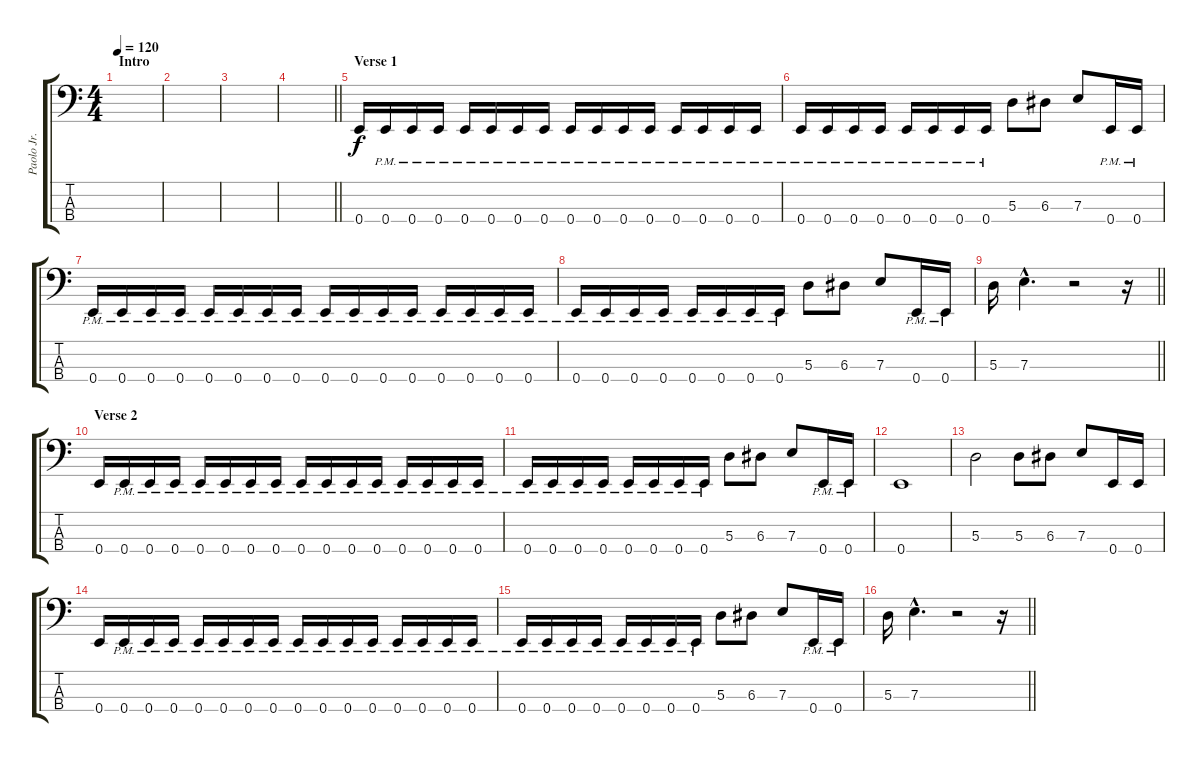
\track ("Paolo Jr." "Paolo Jr.") {instrument electricbasspick}
\staff {score tabs}
\tuning (G2 D2 A1 E1) {hide}
\ts (4 4)
\section ("" "Intro")
\tempo 120
\clef f4
\ks c
|
|
|
\barLineRight lightlight
|
\section ("" "Verse 1")
0.4.16 0.4{pm}.16 0.4{pm}.16 0.4{pm}.16 0.4{pm}.16 0.4{pm}.16 0.4{pm}.16 0.4{pm}.16 0.4{pm}.16 0.4{pm}.16 0.4{pm}.16 0.4{pm}.16 0.4{pm}.16 0.4{pm}.16 0.4{pm}.16 0.4{pm}.16 |
0.4{pm}.16 0.4{pm}.16 0.4{pm}.16 0.4{pm}.16 0.4{pm}.16 0.4{pm}.16 0.4{pm}.16 0.4{pm}.16 5.3.8 6.3.8 7.3.8 0.4{pm}.16 0.4{pm}.16 |
0.4{pm}.16 0.4{pm}.16 0.4{pm}.16 0.4{pm}.16 0.4{pm}.16 0.4{pm}.16 0.4{pm}.16 0.4{pm}.16 0.4{pm}.16 0.4{pm}.16 0.4{pm}.16 0.4{pm}.16 0.4{pm}.16 0.4{pm}.16 0.4{pm}.16 0.4{pm}.16 |
0.4{pm}.16 0.4{pm}.16 0.4{pm}.16 0.4{pm}.16 0.4{pm}.16 0.4{pm}.16 0.4{pm}.16 0.4{pm}.16 5.3.8 6.3.8 7.3.8 0.4{pm}.16 0.4{pm}.16 |
\barLineRight lightlight
5.3.16 7.3{hac}.4{d} r.2 r.16 |
\section ("" "Verse 2")
0.4.16 0.4{pm}.16 0.4{pm}.16 0.4{pm}.16 0.4{pm}.16 0.4{pm}.16 0.4{pm}.16 0.4{pm}.16 0.4{pm}.16 0.4{pm}.16 0.4{pm}.16 0.4{pm}.16 0.4{pm}.16 0.4{pm}.16 0.4{pm}.16 0.4{pm}.16 |
0.4{pm}.16 0.4{pm}.16 0.4{pm}.16 0.4{pm}.16 0.4{pm}.16 0.4{pm}.16 0.4{pm}.16 0.4{pm}.16 5.3.8 6.3.8 7.3.8 0.4{pm}.16 0.4{pm}.16 |
0.4.1 |
5.3.2 5.3.8 6.3.8 7.3.8 0.4.16 0.4.16 |
0.4.16 0.4{pm}.16 0.4{pm}.16 0.4{pm}.16 0.4{pm}.16 0.4{pm}.16 0.4{pm}.16 0.4{pm}.16 0.4{pm}.16 0.4{pm}.16 0.4{pm}.16 0.4{pm}.16 0.4{pm}.16 0.4{pm}.16 0.4{pm}.16 0.4{pm}.16 |
0.4{pm}.16 0.4{pm}.16 0.4{pm}.16 0.4{pm}.16 0.4{pm}.16 0.4{pm}.16 0.4{pm}.16 0.4{pm}.16 5.3.8 6.3.8 7.3.8 0.4{pm}.16 0.4{pm}.16 |
\barLineRight lightlight
5.3.16 7.3{hac}.4{d} r.2 r.16
